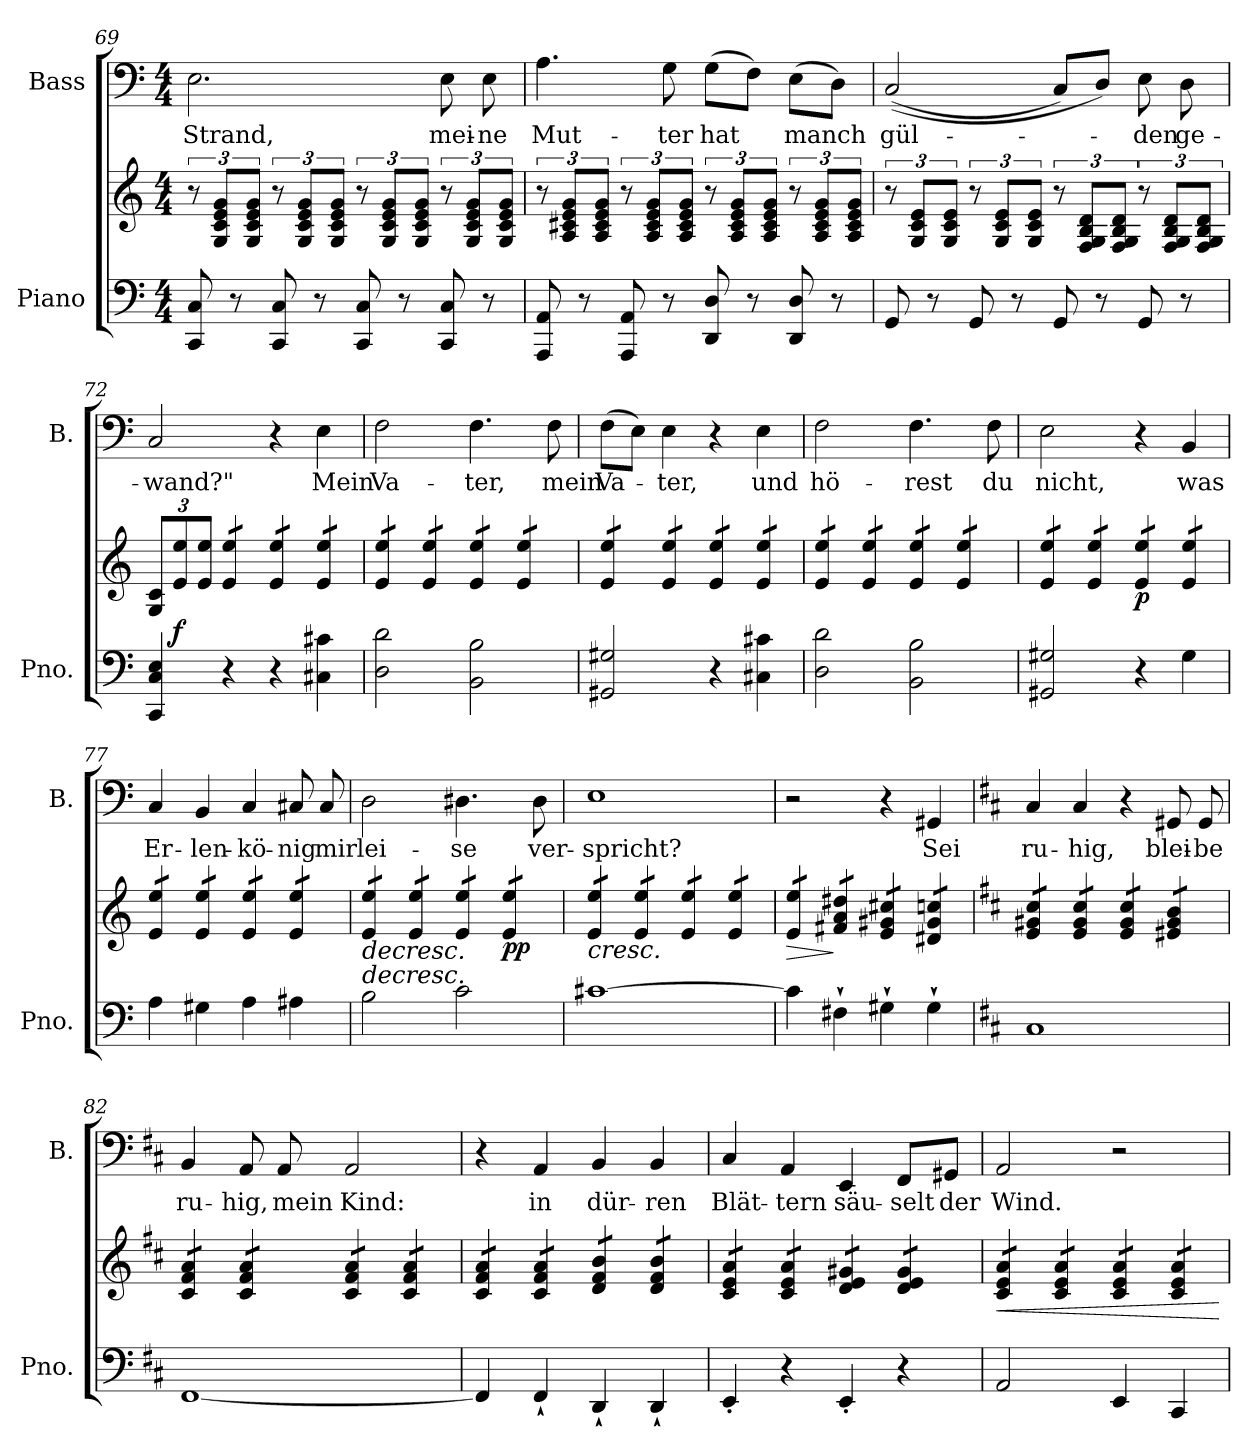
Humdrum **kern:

**kern	**kern	**dynam	**kern	**text
*part2	*part2	*part2	*part1	*part1
*staff3	*staff2	*staff2/3	*staff1	*staff1
*I"Piano	*	*	*I"Bass	*
*I'Pno.	*	*	*I'B.	*
*clefF4	*clefG2	*	*clefF4	*
*k[]	*k[]	*	*k[]	*
*M4/4	*M4/4	*	*M4/4	*
=69	=69	=69	=69	=69
!	!	!	!	!LO:LY:b
8CC/ 8C/	12r	.	2.E\	Strand,
.	12G/ 12c/ 12e/ 12g/L	.	.	.
8r	.	.	.	.
.	12G/ 12c/ 12e/ 12g/J	.	.	.
8CC/ 8C/	12r	.	.	.
.	12G/ 12c/ 12e/ 12g/L	.	.	.
8r	.	.	.	.
.	12G/ 12c/ 12e/ 12g/J	.	.	.
8CC/ 8C/	12r	.	.	.
.	12G/ 12c/ 12e/ 12g/L	.	.	.
8r	.	.	.	.
.	12G/ 12c/ 12e/ 12g/J	.	.	.
!	!	!	!	!LO:LY:b
8CC/ 8C/	12r	.	8E\	mei-
.	12G/ 12c/ 12e/ 12g/L	.	.	.
!	!	!	!	!LO:LY:b
8r	.	.	8E\	-ne
.	12G/ 12c/ 12e/ 12g/J	.	.	.
!!LO:LB:g=z
=70	=70	=70	=70	=70
!	!	!	!	!LO:LY:b
8AAA/ 8AA/	12r	.	4.A\	Mut-
.	12A/ 12c#X/ 12e/ 12g/L	.	.	.
8r	.	.	.	.
.	12A/ 12c#/ 12e/ 12g/J	.	.	.
8AAA/ 8AA/	12r	.	.	.
.	12A/ 12c#/ 12e/ 12g/L	.	.	.
!	!	!	!	!LO:LY:b
8r	.	.	8G\	-ter
.	12A/ 12c#/ 12e/ 12g/J	.	.	.
!	!	!	!	!LO:LY:b
8DD/ 8D/	12r	.	(>8G\L	hat
.	12A/ 12c#/ 12e/ 12g/L	.	.	.
8r	.	.	8F\J)	.
.	12A/ 12c#/ 12e/ 12g/J	.	.	.
!	!	!	!	!LO:LY:b
8DD/ 8D/	12r	.	(>8E\L	manch
.	12A/ 12c#/ 12e/ 12g/L	.	.	.
8r	.	.	8D\J)	.
.	12A/ 12c#/ 12e/ 12g/J	.	.	.
=71	=71	=71	=71	=71
!	!	!	!	!LO:LY:b
8GG/	12r	.	(<(<2C/	gül-
.	12G/ 12c/ 12e/L	.	.	.
8r	.	.	.	.
.	12G/ 12c/ 12e/J	.	.	.
8GG/	12r	.	.	.
.	12G/ 12c/ 12e/L	.	.	.
8r	.	.	.	.
.	12G/ 12c/ 12e/J	.	.	.
8GG/	12r	.	8C/L)	.
.	12F/ 12G/ 12B/ 12d/L	.	.	.
8r	.	.	8D/J)	.
.	12F/ 12G/ 12B/ 12d/J	.	.	.
!	!	!	!	!LO:LY:b
8GG/	12r	.	8E\	-den
.	12F/ 12G/ 12B/ 12d/L	.	.	.
!	!	!	!	!LO:LY:b
8r	.	.	8D\	ge-
.	12F/ 12G/ 12B/ 12d/J	.	.	.
=72	=72	=72	=72	=72
*	*Xbrackettup	*	*	*
!	!	!	!	!LO:LY:b
4CC/ 4C/ 4E/	12G/ 12c/L	.	2C/	-wand?"
!	!	!LO:DY:b	!	!
.	12e/ 12ee/	f	.	.
.	12e/ 12ee/J	.	.	.
*	*tremolo	*	*	*
4r	12e/ 12ee/L	.	.	.
.	12e/ 12ee/	.	.	.
.	12e/ 12ee/J	.	.	.
4r	12e/ 12ee/L	.	4r	.
.	12e/ 12ee/	.	.	.
.	12e/ 12ee/J	.	.	.
!	!	!	!	!LO:LY:b
4C#X\ 4c#X\	12e/ 12ee/L	.	4E\	Mein
.	12e/ 12ee/	.	.	.
.	12e/ 12ee/J	.	.	.
!!LO:PB:g=z
=73	=73	=73	=73	=73
*	*brackettup	*	*	*
!	!	!	!	!LO:LY:b
2D\ 2d\	12e/ 12ee/L	.	2F\	Va-
.	12e/ 12ee/	.	.	.
.	12e/ 12ee/J	.	.	.
.	12e/ 12ee/L	.	.	.
.	12e/ 12ee/	.	.	.
.	12e/ 12ee/J	.	.	.
!	!	!	!	!LO:LY:b
2BB\ 2B\	12e/ 12ee/L	.	4.F\	-ter,
.	12e/ 12ee/	.	.	.
.	12e/ 12ee/J	.	.	.
.	12e/ 12ee/L	.	.	.
.	12e/ 12ee/	.	.	.
!	!	!	!	!LO:LY:b
.	.	.	8F\	mein
.	12e/ 12ee/J	.	.	.
=74	=74	=74	=74	=74
!	!	!	!	!LO:LY:b
2GG#X/ 2G#X/	12e/ 12ee/L	.	(>8F\L	Va-
.	12e/ 12ee/	.	.	.
.	.	.	8E\J)	.
.	12e/ 12ee/J	.	.	.
!	!	!	!	!LO:LY:b
.	12e/ 12ee/L	.	4E\	-ter,
.	12e/ 12ee/	.	.	.
.	12e/ 12ee/J	.	.	.
4r	12e/ 12ee/L	.	4r	.
.	12e/ 12ee/	.	.	.
.	12e/ 12ee/J	.	.	.
!	!	!	!	!LO:LY:b
4C#X\ 4c#X\	12e/ 12ee/L	.	4E\	und
.	12e/ 12ee/	.	.	.
.	12e/ 12ee/J	.	.	.
=75	=75	=75	=75	=75
!	!	!	!	!LO:LY:b
2D\ 2d\	12e/ 12ee/L	.	2F\	hö-
.	12e/ 12ee/	.	.	.
.	12e/ 12ee/J	.	.	.
.	12e/ 12ee/L	.	.	.
.	12e/ 12ee/	.	.	.
.	12e/ 12ee/J	.	.	.
!	!	!	!	!LO:LY:b
2BB\ 2B\	12e/ 12ee/L	.	4.F\	-rest
.	12e/ 12ee/	.	.	.
.	12e/ 12ee/J	.	.	.
.	12e/ 12ee/L	.	.	.
.	12e/ 12ee/	.	.	.
!	!	!	!	!LO:LY:b
.	.	.	8F\	du
.	12e/ 12ee/J	.	.	.
=76	=76	=76	=76	=76
!	!	!	!	!LO:LY:b
2GG#X/ 2G#X/	12e/ 12ee/L	.	2E\	nicht,
.	12e/ 12ee/	.	.	.
.	12e/ 12ee/J	.	.	.
.	12e/ 12ee/L	.	.	.
.	12e/ 12ee/	.	.	.
.	12e/ 12ee/J	.	.	.
!	!	!LO:DY:b	!	!
4r	12e/ 12ee/L	p	4r	.
.	12e/ 12ee/	.	.	.
.	12e/ 12ee/J	.	.	.
!	!	!	!	!LO:LY:b
4G#\	12e/ 12ee/L	.	4BB/	was
.	12e/ 12ee/	.	.	.
.	12e/ 12ee/J	.	.	.
=77	=77	=77	=77	=77
!	!	!	!	!LO:LY:b
4A\	12e/ 12ee/L	.	4C/	Er-
.	12e/ 12ee/	.	.	.
.	12e/ 12ee/J	.	.	.
!	!	!	!	!LO:LY:b
4G#X\	12e/ 12ee/L	.	4BB/	-len-
.	12e/ 12ee/	.	.	.
.	12e/ 12ee/J	.	.	.
!	!	!	!	!LO:LY:b
4A\	12e/ 12ee/L	.	4C/	-kö-
.	12e/ 12ee/	.	.	.
.	12e/ 12ee/J	.	.	.
!	!	!	!	!LO:LY:b
4A#X\	12e/ 12ee/L	.	8C#X/	-nig
.	12e/ 12ee/	.	.	.
!	!	!	!	!LO:LY:b
.	.	.	8C#/	mir
.	12e/ 12ee/J	.	.	.
!!LO:LB:g=z
=78	=78	=78	=78	=78
!	!LO:TX:b:i:t=decresc.	!	!	!
!	!	!LO:HP:b	!	!LO:LY:b
2B\	12e/ 12ee/L	>	2D\	lei-
.	12e/ 12ee/	.	.	.
.	12e/ 12ee/J	.	.	.
.	12e/ 12ee/L	.	.	.
.	12e/ 12ee/	.	.	.
.	12e/ 12ee/J	.	.	.
!	!	!	!	!LO:LY:b
2c\	12e/ 12ee/L	.	4.D#X\	-se
.	12e/ 12ee/	.	.	.
.	12e/ 12ee/J	.	.	.
!	!	!LO:DY:b	!	!
.	12e/ 12ee/L	pp	.	.
.	12e/ 12ee/	.	.	.
!	!	!	!	!LO:LY:b
.	.	.	8D#\	ver-
.	12e/ 12ee/J	.	.	.
.	.	]	.	.
=79	=79	=79	=79	=79
!	!	!LO:HP:b	!	!LO:LY:b
[1c#X	12e/ 12ee/L	<	1E	-spricht?
.	12e/ 12ee/	.	.	.
.	12e/ 12ee/J	.	.	.
.	12e/ 12ee/L	.	.	.
.	12e/ 12ee/	.	.	.
.	12e/ 12ee/J	.	.	.
.	12e/ 12ee/L	.	.	.
.	12e/ 12ee/	.	.	.
.	12e/ 12ee/J	.	.	.
!	!	!LO:DY:b	!	!
!	!	!LO:DY:n=1:b	!	!
.	12e/ 12ee/L	other-dynamics p	.	.
.	12e/ 12ee/	.	.	.
.	12e/ 12ee/J	.	.	.
.	.	[	.	.
=80	=80	=80	=80	=80
!	!	!LO:HP:b	!	!
4c#\]	12e/ 12ee/L	>	2r	.
.	12e/ 12ee/	.	.	.
.	12e/ 12ee/J	.	.	.
4F#X`\	12f#X/ 12a/ 12dd#X/L	]	.	.
.	12f#X/ 12a/ 12dd#X/	.	.	.
.	12f#X/ 12a/ 12dd#X/J	.	.	.
4G#X`\	12e/ 12g#X/ 12cc#X/L	.	4r	.
.	12e/ 12g#X/ 12cc#X/	.	.	.
.	12e/ 12g#X/ 12cc#X/J	.	.	.
!	!	!	!	!LO:LY:b
4G#`\	12d#X/ 12g#/ 12ccn/L	.	4GG#X/	Sei
.	12d#X/ 12g#/ 12ccn/	.	.	.
.	12d#X/ 12g#/ 12ccn/J	.	.	.
=81	=81	=81	=81	=81
*k[f#c#]	*k[f#c#]	*	*k[f#c#]	*
!	!	!	!	!LO:LY:b
1C#	12e/ 12g#X/ 12cc#/L	.	4C#/	ru-
.	12e/ 12g#X/ 12cc#/	.	.	.
.	12e/ 12g#X/ 12cc#/J	.	.	.
!	!	!	!	!LO:LY:b
.	12e/ 12g#/ 12cc#/L	.	4C#/	-hig,
.	12e/ 12g#/ 12cc#/	.	.	.
.	12e/ 12g#/ 12cc#/J	.	.	.
.	12e/ 12g#/ 12cc#/L	.	4r	.
.	12e/ 12g#/ 12cc#/	.	.	.
.	12e/ 12g#/ 12cc#/J	.	.	.
!	!	!	!	!LO:LY:b
.	12e#X/ 12g#/ 12b/L	.	8GG#X/	blei-
.	12e#X/ 12g#/ 12b/	.	.	.
!	!	!	!	!LO:LY:b
.	.	.	8GG#/	-be
.	12e#X/ 12g#/ 12b/J	.	.	.
!!LO:LB:g=z
=82	=82	=82	=82	=82
!	!	!	!	!LO:LY:b
[1FF#	12c#/ 12f#/ 12a/L	.	4BB/	ru-
.	12c#/ 12f#/ 12a/	.	.	.
.	12c#/ 12f#/ 12a/J	.	.	.
!	!	!	!	!LO:LY:b
.	12c#/ 12f#/ 12a/L	.	8AA/	-hig,
.	12c#/ 12f#/ 12a/	.	.	.
!	!	!	!	!LO:LY:b
.	.	.	8AA/	mein
.	12c#/ 12f#/ 12a/J	.	.	.
!	!	!	!	!LO:LY:b
.	12c#/ 12f#/ 12a/L	.	2AA/	Kind:
.	12c#/ 12f#/ 12a/	.	.	.
.	12c#/ 12f#/ 12a/J	.	.	.
.	12c#/ 12f#/ 12a/L	.	.	.
.	12c#/ 12f#/ 12a/	.	.	.
.	12c#/ 12f#/ 12a/J	.	.	.
=83	=83	=83	=83	=83
4FF#/]	12c#/ 12f#/ 12a/L	.	4r	.
.	12c#/ 12f#/ 12a/	.	.	.
.	12c#/ 12f#/ 12a/J	.	.	.
!	!	!	!	!LO:LY:b
4FF#`/	12c#/ 12f#/ 12a/L	.	4AA/	in
.	12c#/ 12f#/ 12a/	.	.	.
.	12c#/ 12f#/ 12a/J	.	.	.
!	!	!	!	!LO:LY:b
4DD`/	12d/ 12f#/ 12b/L	.	4BB/	dür-
.	12d/ 12f#/ 12b/	.	.	.
.	12d/ 12f#/ 12b/J	.	.	.
!	!	!	!	!LO:LY:b
4DD`/	12d/ 12f#/ 12b/L	.	4BB/	-ren
.	12d/ 12f#/ 12b/	.	.	.
.	12d/ 12f#/ 12b/J	.	.	.
=84	=84	=84	=84	=84
!	!	!	!	!LO:LY:b
4EE'/	12c#/ 12e/ 12a/L	.	4C#/	Blät-
.	12c#/ 12e/ 12a/	.	.	.
.	12c#/ 12e/ 12a/J	.	.	.
!	!	!	!	!LO:LY:b
4r	12c#/ 12e/ 12a/L	.	4AA/	-tern
.	12c#/ 12e/ 12a/	.	.	.
.	12c#/ 12e/ 12a/J	.	.	.
!	!	!	!	!LO:LY:b
4EE'/	12d/ 12e/ 12g#X/L	.	4EE/	säu-
.	12d/ 12e/ 12g#X/	.	.	.
.	12d/ 12e/ 12g#X/J	.	.	.
!	!	!	!	!LO:LY:b
4r	12d/ 12e/ 12g#/L	.	8FF#/L	-selt
.	12d/ 12e/ 12g#/	.	.	.
!	!	!	!	!LO:LY:b
.	.	.	8GG#X/J	der
.	12d/ 12e/ 12g#/J	.	.	.
=85	=85	=85	=85	=85
!	!	!LO:HP:b	!	!LO:LY:b
2AA/	12c#/ 12e/ 12a/L	<	2AA/	Wind.
.	12c#/ 12e/ 12a/	.	.	.
.	12c#/ 12e/ 12a/J	.	.	.
.	12c#/ 12e/ 12a/L	.	.	.
.	12c#/ 12e/ 12a/	.	.	.
.	12c#/ 12e/ 12a/J	.	.	.
4EE/	12c#/ 12e/ 12a/L	.	2r	.
.	12c#/ 12e/ 12a/	.	.	.
.	12c#/ 12e/ 12a/J	.	.	.
4CC#/	12c#/ 12e/ 12a/L	.	.	.
.	12c#/ 12e/ 12a/	.	.	.
.	12c#/ 12e/ 12a/J	.	.	.
*	*Xtremolo	*	*	*
.	.	[	.	.
=	=	=	=	=
*-	*-	*-	*-	*-
